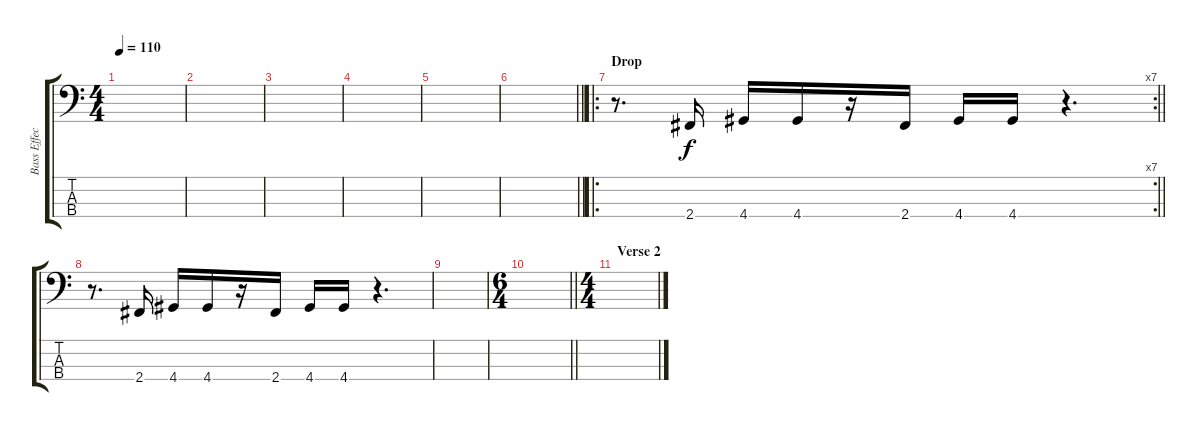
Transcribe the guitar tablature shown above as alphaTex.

\track ("Bass Effect" "Bass Effec") {instrument synthbass1}
\staff {score tabs}
\tuning (G2 D2 A1 E1) {hide}
\ts (4 4)
\tempo 110
\clef f4
\ks c
|
|
|
|
|
\barLineRight lightlight
|
\ro
\rc 7
\section ("" "Drop")
\barLineRight lightlight
r.8{d} 2.4.16 4.4.16 4.4.16 r.16 2.4.16 4.4.16 4.4.16 r.4{d} |
r.8{d} 2.4.16 4.4.16 4.4.16 r.16 2.4.16 4.4.16 4.4.16 r.4{d} |
|
\ts (6 4)
\barLineRight lightlight
|
\ts (4 4)
\section ("" "Verse 2")
